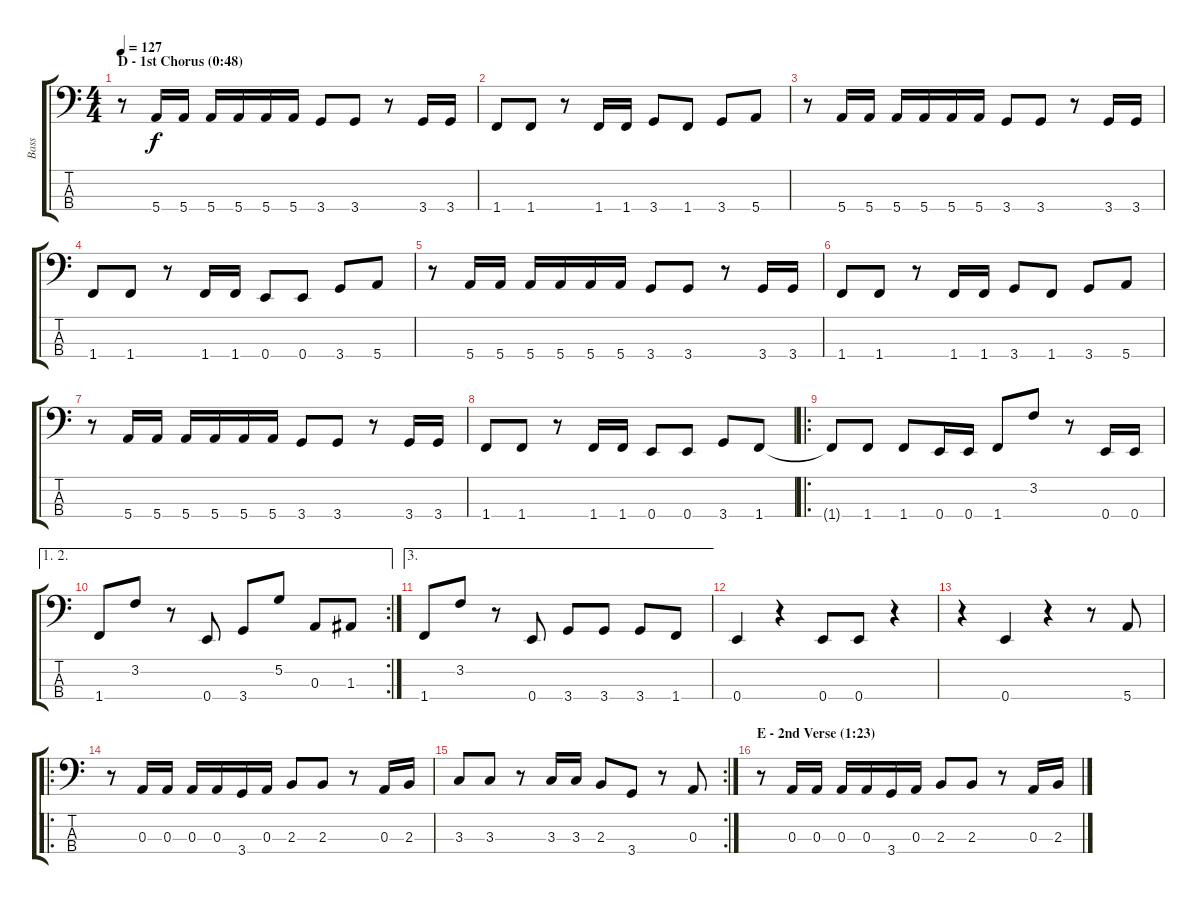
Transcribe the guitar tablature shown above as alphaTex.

\track ("Bass" "Bass") {instrument electricbassfinger}
\staff {score tabs}
\tuning (G2 D2 A1 E1) {hide}
\ts (4 4)
\section ("" "D - 1st Chorus (0:48)")
\tempo 127
\clef f4
\ks c
r.8{dy f} 5.4.16 5.4.16 5.4.16 5.4.16 5.4.16 5.4.16 3.4.8 3.4.8 r.8 3.4.16 3.4.16 |
1.4.8 1.4.8 r.8 1.4.16 1.4.16 3.4.8 1.4.8 3.4.8 5.4.8 |
r.8 5.4.16 5.4.16 5.4.16 5.4.16 5.4.16 5.4.16 3.4.8 3.4.8 r.8 3.4.16 3.4.16 |
1.4.8 1.4.8 r.8 1.4.16 1.4.16 0.4.8 0.4.8 3.4.8 5.4.8 |
r.8 5.4.16 5.4.16 5.4.16 5.4.16 5.4.16 5.4.16 3.4.8 3.4.8 r.8 3.4.16 3.4.16 |
1.4.8 1.4.8 r.8 1.4.16 1.4.16 3.4.8 1.4.8 3.4.8 5.4.8 |
r.8 5.4.16 5.4.16 5.4.16 5.4.16 5.4.16 5.4.16 3.4.8 3.4.8 r.8 3.4.16 3.4.16 |
1.4.8 1.4.8 r.8 1.4.16 1.4.16 0.4.8 0.4.8 3.4.8 1.4.8 |
\ro
1.4{t}.8 1.4.8 1.4.8 0.4.16 0.4.16 1.4.8 3.2.8 r.8 0.4.16 0.4.16 |
\ae (1 2)
\rc 2
1.4.8 3.2.8 r.8 0.4.8 3.4.8 5.2.8 0.3.8 1.3.8 |
\ae 3
1.4.8 3.2.8 r.8 0.4.8 3.4.8 3.4.8 3.4.8 1.4.8 |
0.4.4 r.4 0.4.8 0.4.8 r.4 |
r.4 0.4.4 r.4 r.8 5.4.8 |
\ro
r.8 0.3.16 0.3.16 0.3.16 0.3.16 3.4.16 0.3.16 2.3.8 2.3.8 r.8 0.3.16 2.3.16 |
\rc 2
3.3.8 3.3.8 r.8 3.3.16 3.3.16 2.3.8 3.4.8 r.8 0.3.8 |
\section ("" "E - 2nd Verse (1:23)")
r.8 0.3.16 0.3.16 0.3.16 0.3.16 3.4.16 0.3.16 2.3.8 2.3.8 r.8 0.3.16 2.3.16
